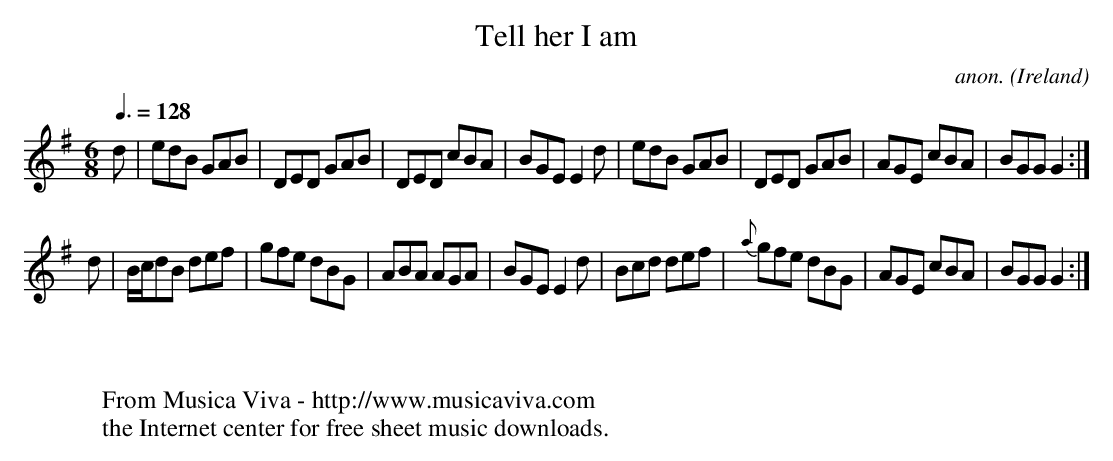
X:1
T:Tell her I am
C:anon.
O:Ireland
M:6/8
L:1/8
Q:3/8=128
K:G
d|edB GAB|DED GAB|DED cBA|BGE E2d|edB GAB|DED GAB|AGE cBA|BGG G2:|
d|B/c/dB def|gfe dBG|ABA AGA|BGE E2d|Bcd def|{a}gfe dBG|AGE cBA|BGG G2:|
W:
W:
W: From Musica Viva - http://www.musicaviva.com
W: the Internet center for free sheet music downloads.
